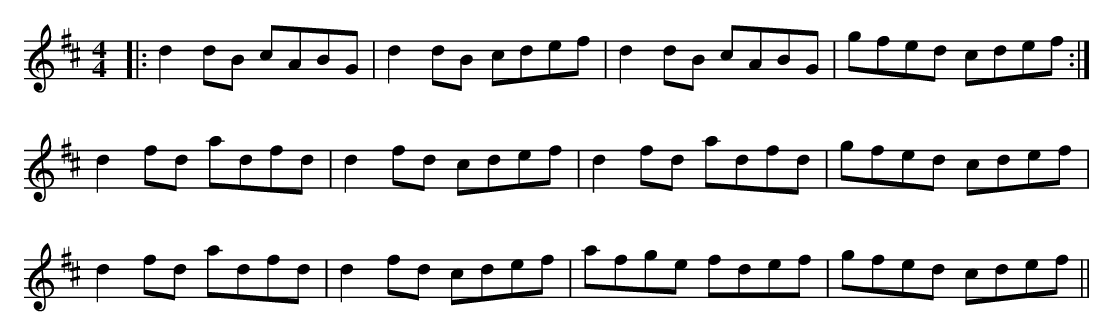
X:1
M:4/4
K:D
|:d2 dB cABG|d2 dB cdef|d2 dB cABG|gfed cdef:|
d2 fd adfd|d2 fd cdef|d2 fd adfd|gfed cdef|
d2 fd adfd|d2 fd cdef|afge fdef|gfed cdef||
